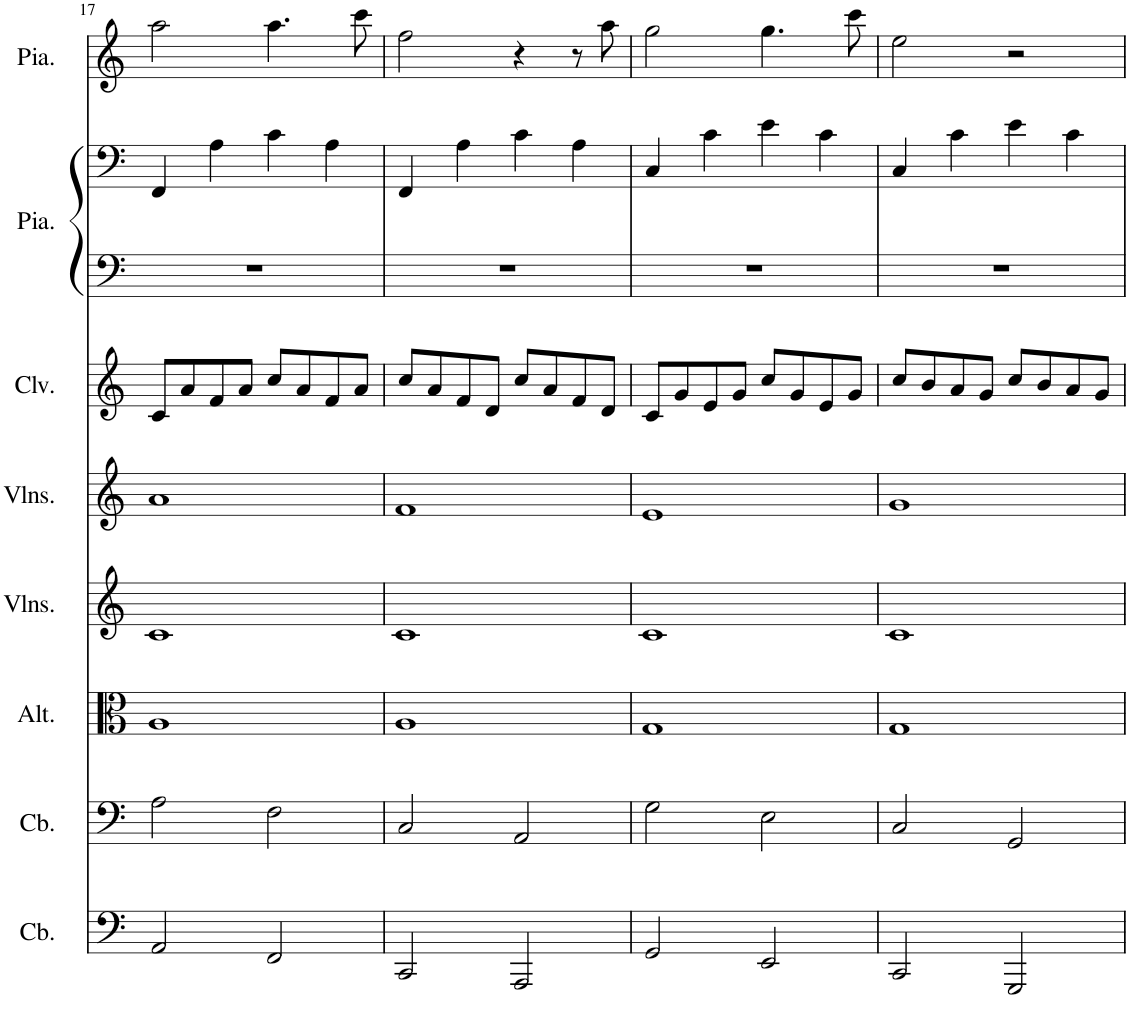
**kern	**kern	**kern	**kern	**kern	**kern	**kern	**kern	**kern
*part8	*part7	*part6	*part5	*part4	*part3	*part2	*part2	*part1
*staff9	*staff8	*staff7	*staff6	*staff5	*staff4	*staff3	*staff2	*staff1
*I"Contrebasse	*I"Contrebasse	*I"Altos	*I"Violons	*I"Violons	*I"Clavicorde	*I"Piano	*	*I"Piano, Ponkf
*I'Cb.	*I'Cb.	*I'Alt.	*I'Vlns.	*I'Vlns.	*I'Clv.	*I'Pia.	*	*I'Pia.
!!LO:PB:g=z
*clefF4	*clefF4	*clefC3	*clefG2	*clefG2	*clefG2	*clefF4	*clefF4	*clefG2
*Trd7c12	*Trd7c12	*	*	*	*	*	*	*
*k[]	*k[]	*k[]	*k[]	*k[]	*k[]	*k[]	*k[]	*k[]
*M4/4	*M4/4	*M4/4	*M4/4	*M4/4	*M4/4	*M4/4	*M4/4	*M4/4
=17	=17	=17	=17	=17	=17	=17	=17	=17
2AA/	2A\	1A	1c	1a	8c/L	1r	4FF/	2aa\
.	.	.	.	.	8a/	.	.	.
.	.	.	.	.	8f/	.	4A\	.
.	.	.	.	.	8a/J	.	.	.
2FF/	2F\	.	.	.	8cc/L	.	4c\	4.aa\
.	.	.	.	.	8a/	.	.	.
.	.	.	.	.	8f/	.	4A\	.
.	.	.	.	.	8a/J	.	.	8ccc\
=18	=18	=18	=18	=18	=18	=18	=18	=18
2CC/	2C/	1A	1c	1f	8cc/L	1r	4FF/	2ff\
.	.	.	.	.	8a/	.	.	.
.	.	.	.	.	8f/	.	4A\	.
.	.	.	.	.	8d/J	.	.	.
2AAA/	2AA/	.	.	.	8cc/L	.	4c\	4r
.	.	.	.	.	8a/	.	.	.
.	.	.	.	.	8f/	.	4A\	8r
.	.	.	.	.	8d/J	.	.	8aa\
=19	=19	=19	=19	=19	=19	=19	=19	=19
2GG/	2G\	1G	1c	1e	8c/L	1r	4C/	2gg\
.	.	.	.	.	8g/	.	.	.
.	.	.	.	.	8e/	.	4c\	.
.	.	.	.	.	8g/J	.	.	.
2EE/	2E\	.	.	.	8cc/L	.	4e\	4.gg\
.	.	.	.	.	8g/	.	.	.
.	.	.	.	.	8e/	.	4c\	.
.	.	.	.	.	8g/J	.	.	8ccc\
=20	=20	=20	=20	=20	=20	=20	=20	=20
2CC/	2C/	1G	1c	1g	8cc/L	1r	4C/	2ee\
.	.	.	.	.	8b/	.	.	.
.	.	.	.	.	8a/	.	4c\	.
.	.	.	.	.	8g/J	.	.	.
2GGG/	2GG/	.	.	.	8cc/L	.	4e\	2r
.	.	.	.	.	8b/	.	.	.
.	.	.	.	.	8a/	.	4c\	.
.	.	.	.	.	8g/J	.	.	.
=	=	=	=	=	=	=	=	=
*-	*-	*-	*-	*-	*-	*-	*-	*-
